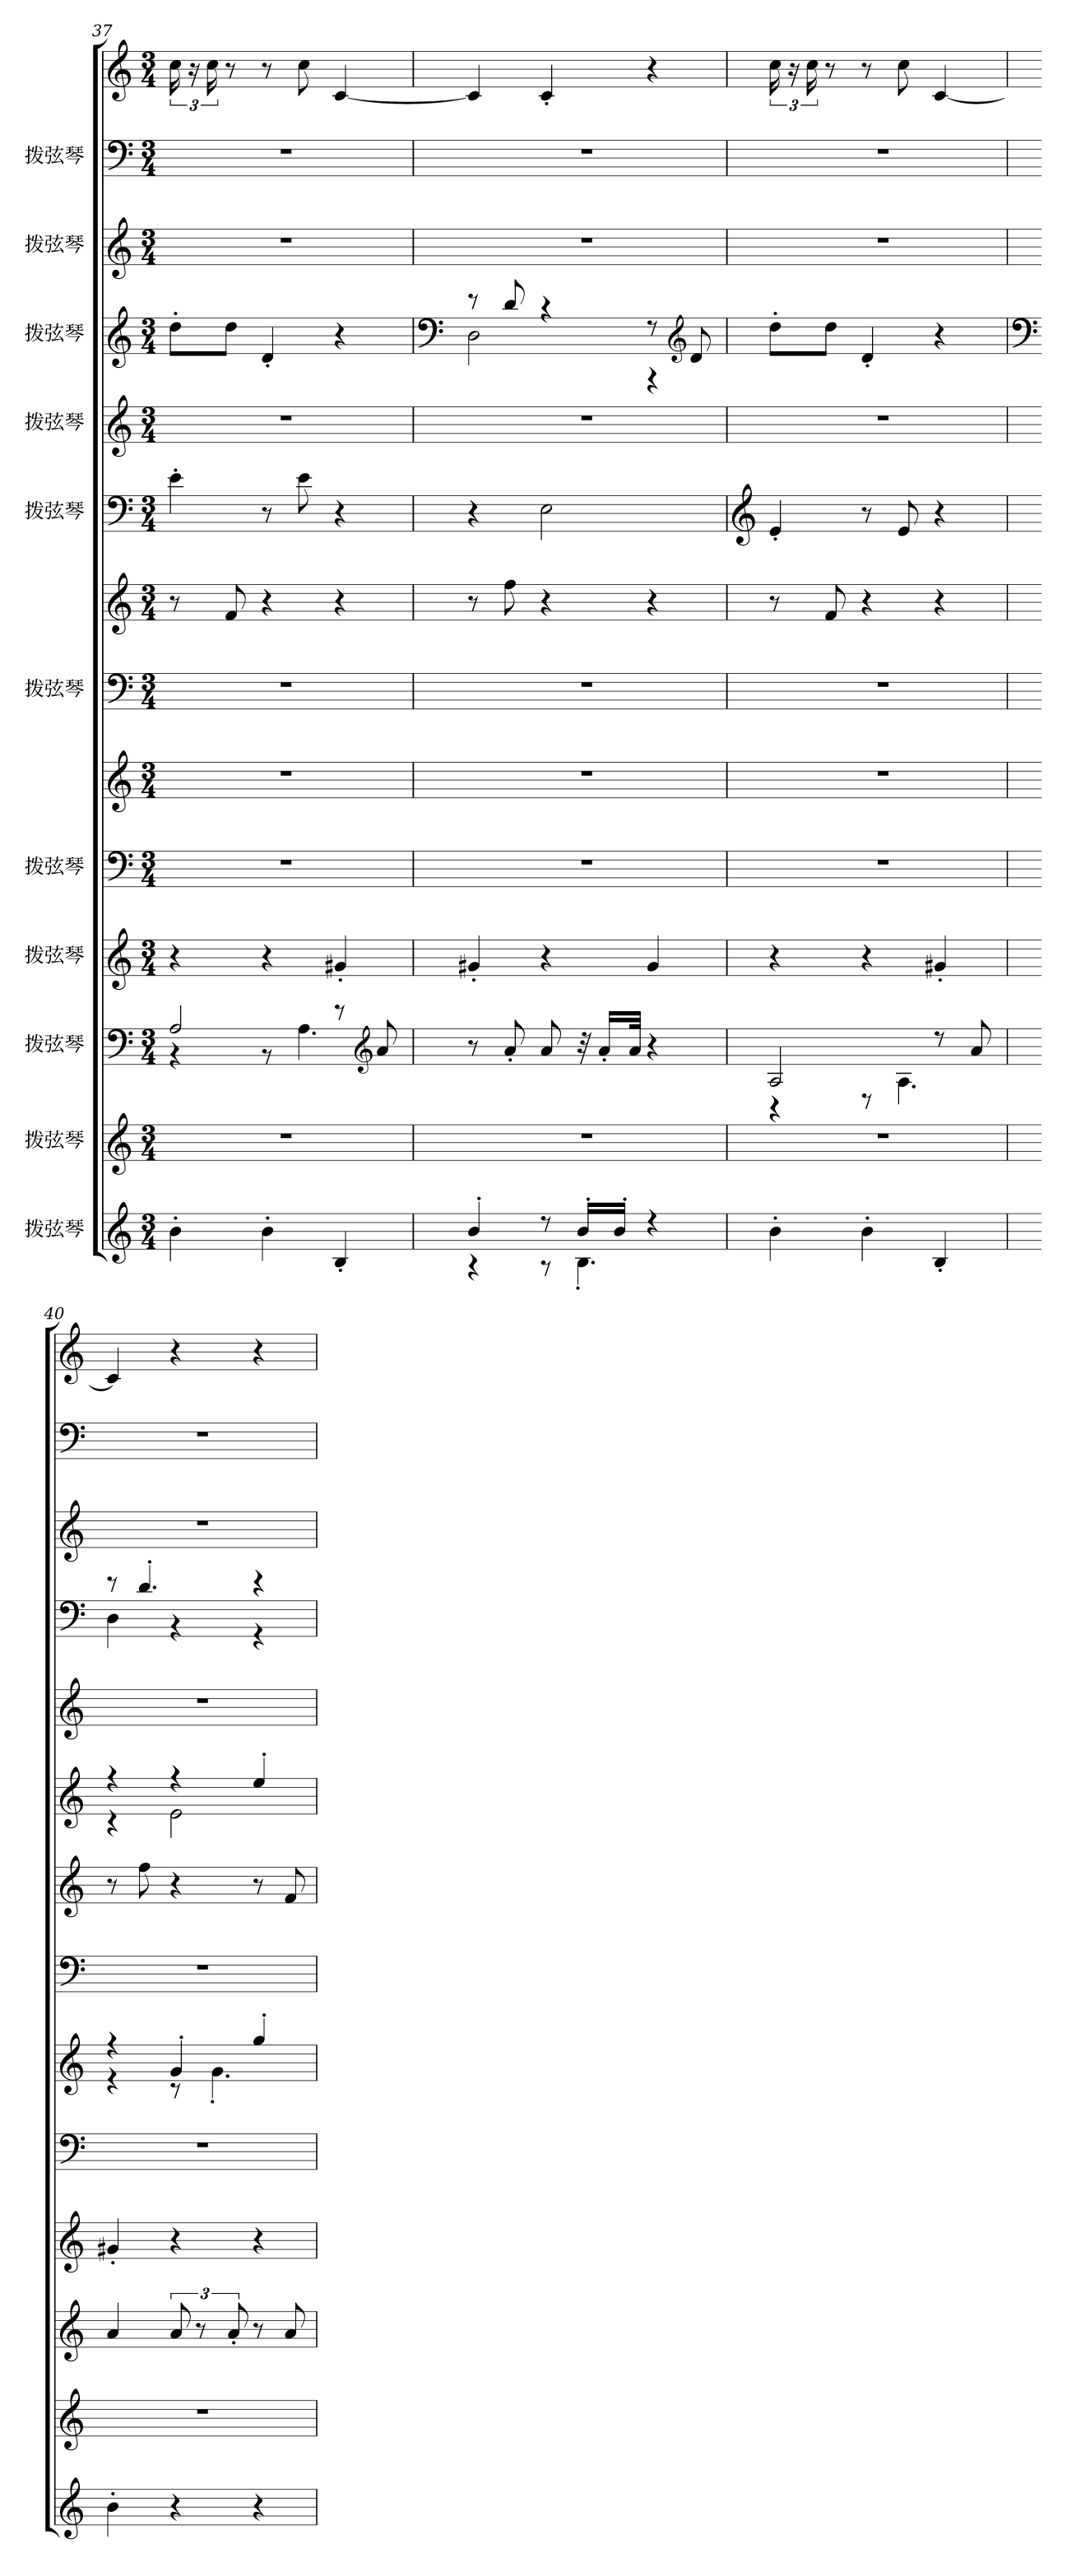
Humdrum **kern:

**kern	**kern	**kern	**kern	**kern	**kern	**kern	**kern	**kern	**kern	**kern	**kern	**kern	**kern
*part11	*part10	*part9	*part8	*part7	*part7	*part6	*part6	*part5	*part4	*part3	*part2	*part1	*part1
*staff14	*staff13	*staff12	*staff11	*staff10	*staff9	*staff8	*staff7	*staff6	*staff5	*staff4	*staff3	*staff2	*staff1
*I"拨弦琴	*I"拨弦琴	*I"拨弦琴	*I"拨弦琴	*I"拨弦琴	*	*I"拨弦琴	*	*I"拨弦琴	*I"拨弦琴	*I"拨弦琴	*I"拨弦琴	*I"拨弦琴	*
*clefG2	*clefG2	*clefF4	*clefG2	*clefF4	*clefG2	*clefF4	*clefG2	*clefF4	*clefG2	*clefG2	*clefG2	*clefF4	*clefG2
*k[]	*k[]	*k[]	*k[]	*k[]	*k[]	*k[]	*k[]	*k[]	*k[]	*k[]	*k[]	*k[]	*k[]
*M3/4	*M3/4	*M3/4	*M3/4	*M3/4	*M3/4	*M3/4	*M3/4	*M3/4	*M3/4	*M3/4	*M3/4	*M3/4	*M3/4
=37	=37	=37	=37	=37	=37	=37	=37	=37	=37	=37	=37	=37	=37
*	*	*^	*	*	*	*	*	*	*	*	*	*	*
4b'\	2.r	2A/	4r	4r	2.r	2.r	2.r	8r	4e'\	2.r	8dd'\L	2.r	2.r	24cc\
.	.	.	.	.	.	.	.	.	.	.	.	.	.	24r
.	.	.	.	.	.	.	.	.	.	.	.	.	.	24cc\
.	.	.	.	.	.	.	.	8f/	.	.	8dd\J	.	.	8r
4b'\	.	.	8r	4r	.	.	.	4r	8r	.	4d'/	.	.	8r
.	.	.	4.A\	.	.	.	.	.	8e\	.	.	.	.	8cc\
4B'/	.	8r	.	4g#X'/	.	.	.	4r	4r	.	4r	.	.	[4c/
*	*	*clefG2	*	*	*	*	*	*	*	*	*	*	*	*
.	.	8a/	.	.	.	.	.	.	.	.	.	.	.	.
*	*	*v	*v	*	*	*	*	*	*	*	*	*	*	*
=38	=38	=38	=38	=38	=38	=38	=38	=38	=38	=38	=38	=38	=38
*	*	*	*	*	*	*	*	*	*	*clefF4	*	*	*
*^	*	*	*	*	*	*	*	*	*	*^	*	*	*
4b'/	4r	2.r	8r	4g#X'/	2.r	2.r	2.r	8r	4r	2.r	8r	2D\	2.r	2.r	4c/]
.	.	.	8a'/	.	.	.	.	8ff\	.	.	8d/	.	.	.	.
8r	8r	.	8a/	4r	.	.	.	4r	2E\	.	4r	.	.	.	4c'/
16b'/LL	4.B'\	.	32r	.	.	.	.	.	.	.	.	.	.	.	.
.	.	.	16a'/LL	.	.	.	.	.	.	.	.	.	.	.	.
16b'/JJ	.	.	.	.	.	.	.	.	.	.	.	.	.	.	.
.	.	.	32a/JJk	.	.	.	.	.	.	.	.	.	.	.	.
4r	.	.	4r	4g#/	.	.	.	4r	.	.	8r	4r	.	.	4r
*	*	*	*	*	*	*	*	*	*	*	*clefG2	*	*	*	*
.	.	.	.	.	.	.	.	.	.	.	8d/	.	.	.	.
*v	*v	*	*	*	*	*	*	*	*	*	*v	*v	*	*	*
!!LO:PB:g=z
=39	=39	=39	=39	=39	=39	=39	=39	=39	=39	=39	=39	=39	=39
*	*	*	*	*	*	*	*	*clefG2	*	*	*	*	*
*	*	*^	*	*	*	*	*	*	*	*	*	*	*
4b'\	2.r	2A/	4r	4r	2.r	2.r	2.r	8r	4e'/	2.r	8dd'\L	2.r	2.r	24cc\
.	.	.	.	.	.	.	.	.	.	.	.	.	.	24r
.	.	.	.	.	.	.	.	.	.	.	.	.	.	24cc\
.	.	.	.	.	.	.	.	8f/	.	.	8dd\J	.	.	8r
4b'\	.	.	8r	4r	.	.	.	4r	8r	.	4d'/	.	.	8r
.	.	.	4.A\	.	.	.	.	.	8e/	.	.	.	.	8cc\
4B'/	.	8r	.	4g#X'/	.	.	.	4r	4r	.	4r	.	.	[4c/
.	.	8a/	.	.	.	.	.	.	.	.	.	.	.	.
*	*	*v	*v	*	*	*	*	*	*	*	*	*	*	*
=40	=40	=40	=40	=40	=40	=40	=40	=40	=40	=40	=40	=40	=40
*	*	*	*	*	*	*	*	*	*	*clefF4	*	*	*
*	*	*	*	*	*^	*	*	*^	*	*^	*	*	*
4b'\	2.r	4a/	4g#X'/	2.r	4r	4r	2.r	8r	4r	4r	2.r	8r	4D\	2.r	2.r	4c/]
.	.	.	.	.	.	.	.	8ff\	.	.	.	4.d'/	.	.	.	.
4r	.	12a/	4r	.	4g'/	8r	.	4r	4r	2e\	.	.	4r	.	.	4r
.	.	12r	.	.	.	.	.	.	.	.	.	.	.	.	.	.
.	.	.	.	.	.	4.g'\	.	.	.	.	.	.	.	.	.	.
.	.	12a'/	.	.	.	.	.	.	.	.	.	.	.	.	.	.
4r	.	8r	4r	.	4gg'/	.	.	8r	4ee'/	.	.	4r	4r	.	.	4r
.	.	8a/	.	.	.	.	.	8f/	.	.	.	.	.	.	.	.
*	*	*	*	*	*v	*v	*	*	*v	*v	*	*v	*v	*	*	*
=	=	=	=	=	=	=	=	=	=	=	=	=	=
*-	*-	*-	*-	*-	*-	*-	*-	*-	*-	*-	*-	*-	*-
